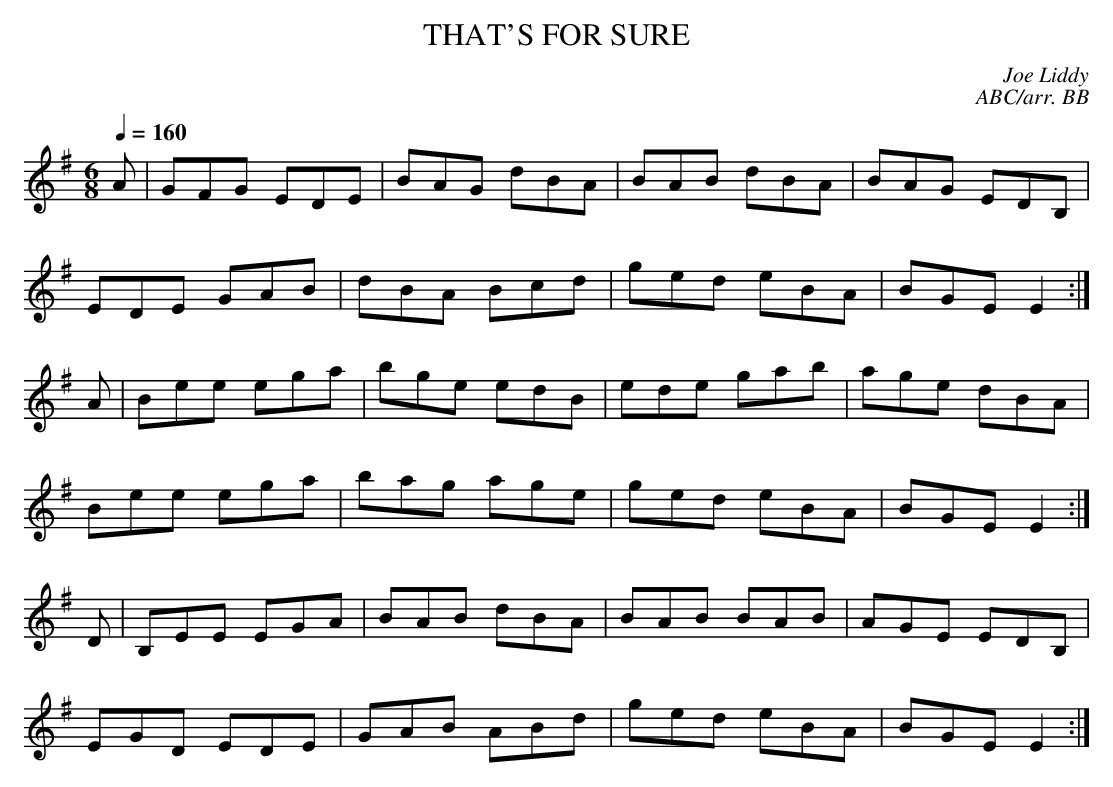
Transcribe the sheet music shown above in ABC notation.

X:1
T:THAT'S FOR SURE
C:Joe Liddy
C:ABC/arr. BB
Q:1/4=160
M:6/8
K:Em
A|GFG EDE|BAG dBA|BAB dBA|BAG EDB, |
EDE GAB|dBA Bcd|ged eBA|BGE E2 :|
A|Bee ega|bge edB|ede gab|age dBA |
Bee ega|bag age|ged eBA|BGE E2 :|
D|B,EE EGA|BAB dBA|BAB BAB|AGE EDB, |
EGD EDE|GAB ABd|ged eBA|BGE E2 :|
